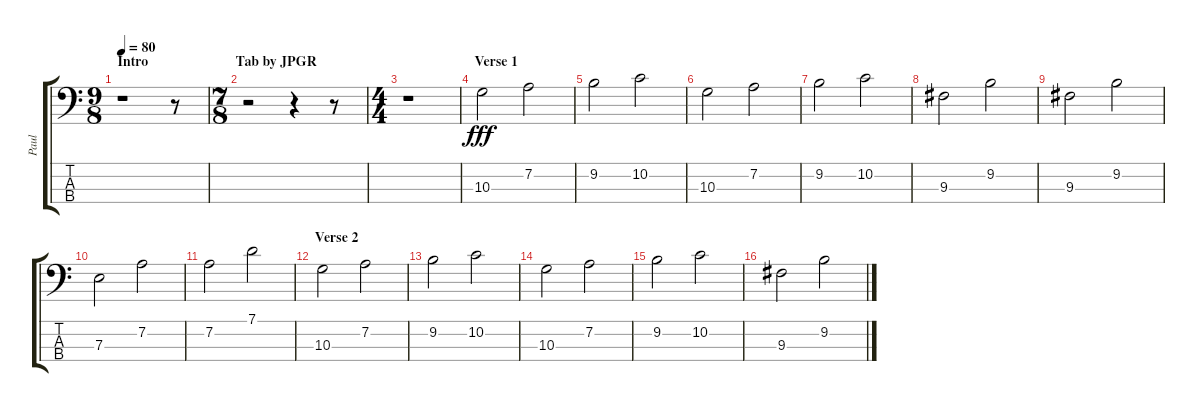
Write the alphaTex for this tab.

\track ("Paul" "Paul") {instrument acousticbass}
\staff {score tabs}
\tuning (G2 D2 A1 E1) {hide}
\ts (9 8)
\section ("" "Intro                         Tab by JPGR")
\tempo 80
\clef f4
\ks c
r.1{dy fff instrument acousticbass} r.8 |
\ts (7 8)
r.2 r.4 r.8 |
\ts (4 4)
r.1 |
\section ("" "Verse 1")
10.3.2 7.2.2 |
9.2.2 10.2.2 |
10.3.2 7.2.2 |
9.2.2 10.2.2 |
9.3.2 9.2.2 |
9.3.2 9.2.2 |
7.3.2 7.2.2 |
7.2.2 7.1.2 |
\section ("" "Verse 2")
10.3.2 7.2.2 |
9.2.2 10.2.2 |
10.3.2 7.2.2 |
9.2.2 10.2.2 |
9.3.2 9.2.2
